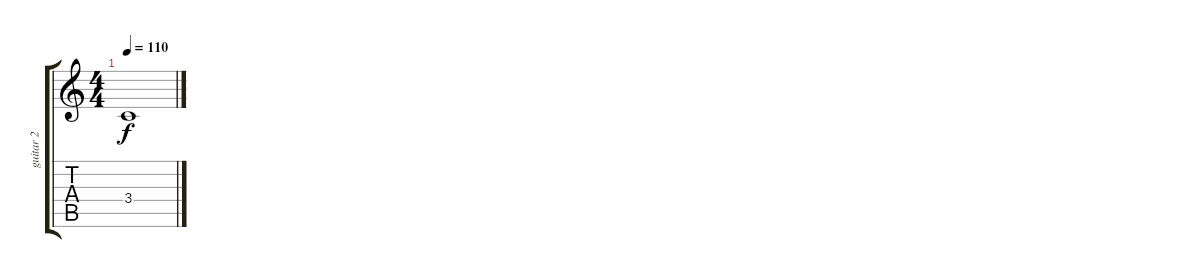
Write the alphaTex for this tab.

\track ("guitar 2" "guitar 2") {instrument overdrivenguitar}
\staff {score tabs}
\tuning (B3 Gb3 D3 A2 E2 B1) {hide}
\ts (4 4)
\tempo 110
\clef g2
\ks c
3.4{t}.1{dy f}
